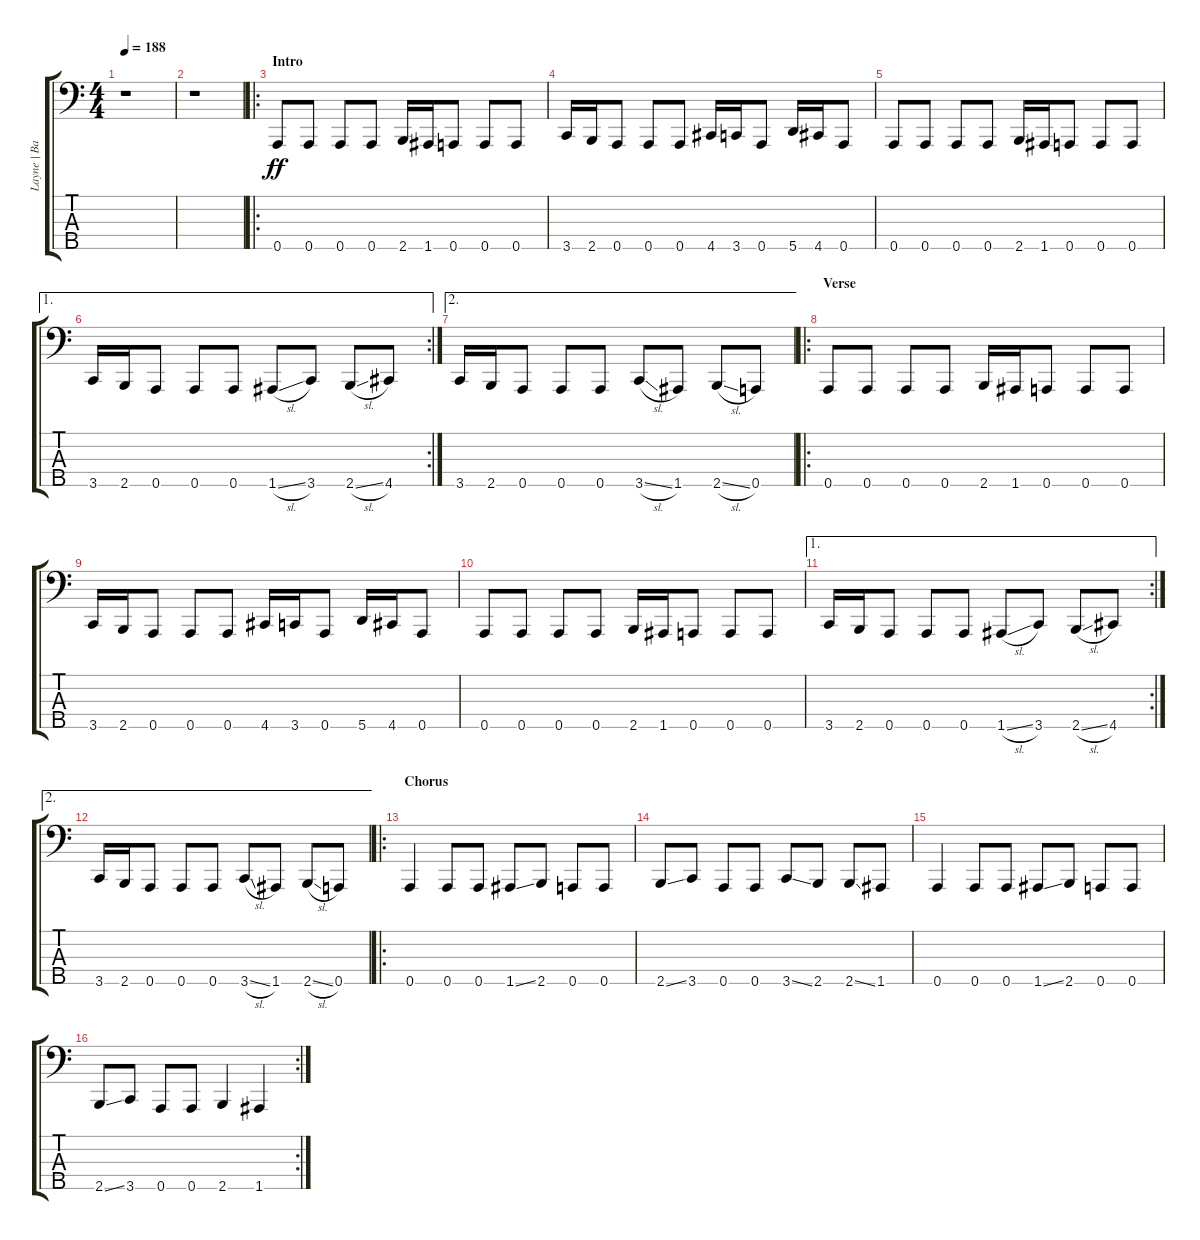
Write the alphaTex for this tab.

\track ("Layne | Bass" "Layne | Ba") {instrument electricbassfinger}
\staff {score tabs}
\tuning (Gb2 D2 A1 E1 A0) {hide}
\ts (4 4)
\tempo 188
\clef f4
\ks c
r.1{dy ff instrument electricbassfinger} |
r.1 |
\ro
\section ("" "Intro")
0.5.8 0.5.8 0.5.8 0.5.8 2.5.16 1.5.16 0.5.8 0.5.8 0.5.8 |
3.5.16 2.5.16 0.5.8 0.5.8 0.5.8 4.5.16 3.5.16 0.5.8 5.5.16 4.5.16 0.5.8 |
0.5.8 0.5.8 0.5.8 0.5.8 2.5.16 1.5.16 0.5.8 0.5.8 0.5.8 |
\ae 1
\rc 2
3.5.16 2.5.16 0.5.8 0.5.8 0.5.8 1.5{sl}.8 3.5.8 2.5{sl}.8 4.5.8 |
\ae 2
3.5.16 2.5.16 0.5.8 0.5.8 0.5.8 3.5{sl}.8 1.5.8 2.5{sl}.8 0.5.8 |
\ro
\section ("" "Verse")
0.5.8 0.5.8 0.5.8 0.5.8 2.5.16 1.5.16 0.5.8 0.5.8 0.5.8 |
3.5.16 2.5.16 0.5.8 0.5.8 0.5.8 4.5.16 3.5.16 0.5.8 5.5.16 4.5.16 0.5.8 |
0.5.8 0.5.8 0.5.8 0.5.8 2.5.16 1.5.16 0.5.8 0.5.8 0.5.8 |
\ae 1
\rc 2
3.5.16 2.5.16 0.5.8 0.5.8 0.5.8 1.5{sl}.8 3.5.8 2.5{sl}.8 4.5.8 |
\ae 2
3.5.16 2.5.16 0.5.8 0.5.8 0.5.8 3.5{sl}.8 1.5.8 2.5{sl}.8 0.5.8 |
\ro
\section ("" "Chorus")
0.5.4 0.5.8 0.5.8 1.5{ss}.8 2.5.8 0.5.8 0.5.8 |
2.5{ss}.8 3.5.8 0.5.8 0.5.8 3.5{ss}.8 2.5.8 2.5{ss}.8 1.5.8 |
0.5.4 0.5.8 0.5.8 1.5{ss}.8 2.5.8 0.5.8 0.5.8 |
\rc 2
2.5{ss}.8 3.5.8 0.5.8 0.5.8 2.5.4 1.5.4
